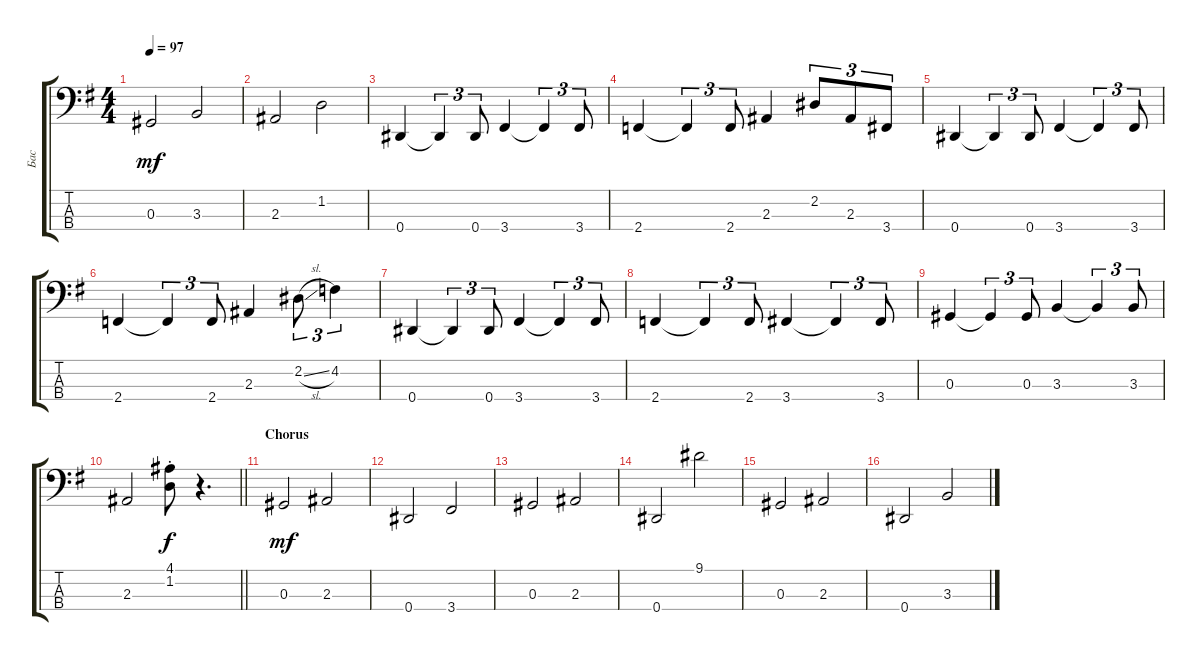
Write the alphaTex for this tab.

\track ("Бас" "Бас") {instrument electricbassfinger}
\staff {score tabs}
\tuning (Gb2 Db2 Ab1 Eb1) {hide}
\ts (4 4)
\tempo 97
\clef f4
\ks eminor
0.3.2{dy mf} 3.3.2 |
2.3.2 1.2.2 |
0.4.4 0.4{t}.4{tu (3 2)} 0.4.8{tu (3 2)} 3.4.4 3.4{t}.4{tu (3 2)} 3.4.8{tu (3 2)} |
2.4.4 2.4{t}.4{tu (3 2)} 2.4.8{tu (3 2)} 2.3.4 2.2.8{tu (3 2)} 2.3.8{tu (3 2)} 3.4.8{tu (3 2)} |
0.4.4 0.4{t}.4{tu (3 2)} 0.4.8{tu (3 2)} 3.4.4 3.4{t}.4{tu (3 2)} 3.4.8{tu (3 2)} |
2.4.4 2.4{t}.4{tu (3 2)} 2.4.8{tu (3 2)} 2.3.4 2.2{sl}.8{tu (3 2)} 4.2.4{tu (3 2)} |
0.4.4 0.4{t}.4{tu (3 2)} 0.4.8{tu (3 2)} 3.4.4 3.4{t}.4{tu (3 2)} 3.4.8{tu (3 2)} |
2.4.4 2.4{t}.4{tu (3 2)} 2.4.8{tu (3 2)} 3.4.4 3.4{t}.4{tu (3 2)} 3.4.8{tu (3 2)} |
0.3.4 0.3{t}.4{tu (3 2)} 0.3.8{tu (3 2)} 3.3.4 3.3{t}.4{tu (3 2)} 3.3.8{tu (3 2)} |
\barLineRight lightlight
2.3.2 (4.1{st} 1.2{st}).8{dy f} r.4{d} |
\section ("" "Chorus")
0.3.2{dy mf} 2.3.2 |
0.4.2 3.4.2 |
0.3.2 2.3.2 |
0.4.2 9.1.2 |
0.3.2 2.3.2 |
0.4.2 3.3.2
